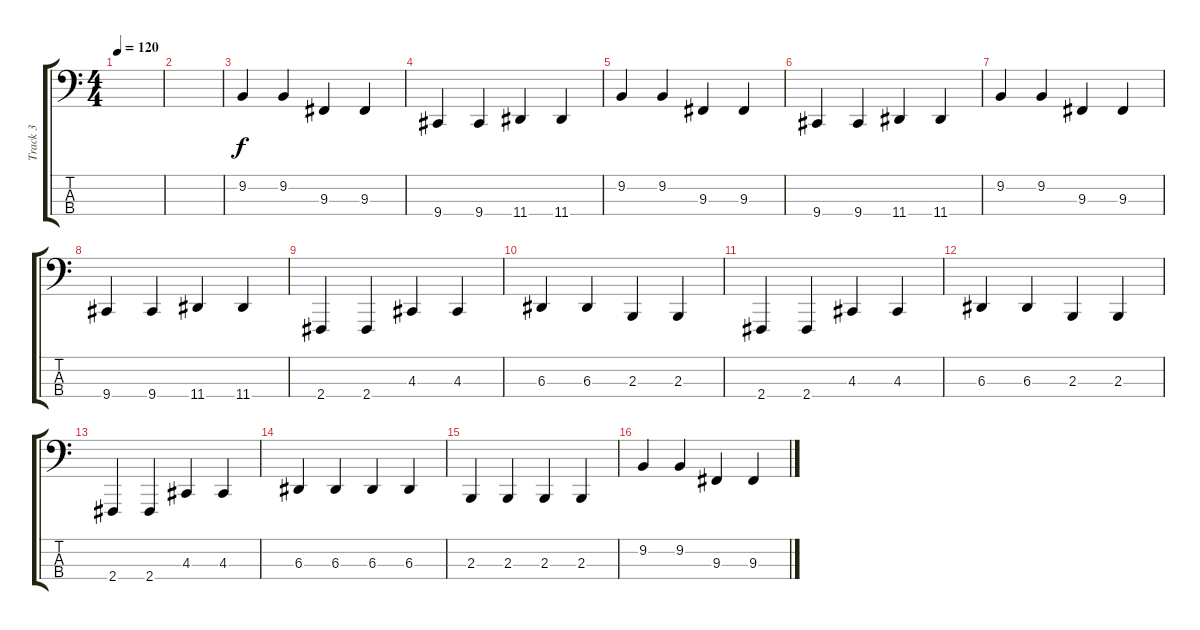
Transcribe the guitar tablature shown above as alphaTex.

\track ("Track 3" "Track 3") {instrument acousticgrandpiano}
\staff {score tabs}
\tuning (G2 D2 A1 E1) {hide}
\ts (4 4)
\tempo 120
\clef f4
\ks c
|
|
9.2.4 9.2.4 9.3.4 9.3.4 |
9.4.4 9.4.4 11.4.4 11.4.4 |
9.2.4 9.2.4 9.3.4 9.3.4 |
9.4.4 9.4.4 11.4.4 11.4.4 |
9.2.4 9.2.4 9.3.4 9.3.4 |
9.4.4 9.4.4 11.4.4 11.4.4 |
2.4.4 2.4.4 4.3.4 4.3.4 |
6.3.4 6.3.4 2.3.4 2.3.4 |
2.4.4 2.4.4 4.3.4 4.3.4 |
6.3.4 6.3.4 2.3.4 2.3.4 |
2.4.4 2.4.4 4.3.4 4.3.4 |
6.3.4 6.3.4 6.3.4 6.3.4 |
2.3.4 2.3.4 2.3.4 2.3.4 |
9.2.4 9.2.4 9.3.4 9.3.4
